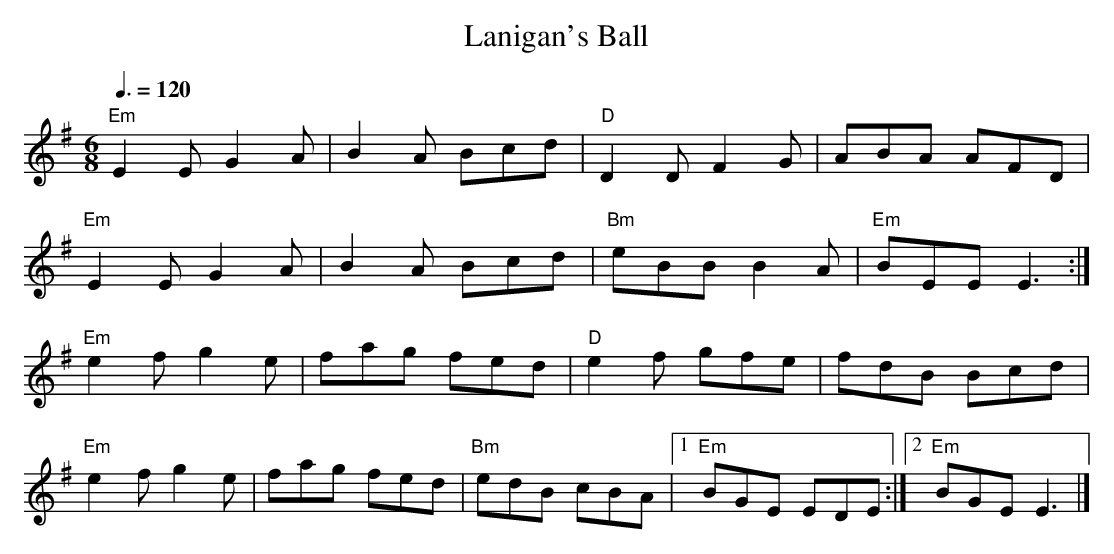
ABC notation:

X:1
T:Lanigan's Ball
M:6/8
L:1/8
Q:3/8=120
K:G
"Em" E2E G2A|B2A Bcd| "D" D2D F2G|ABA AFD|
"Em" E2E G2A|B2A Bcd|"Bm" eBB B2A| "Em" BEE E3:|
"Em" e2f g2e|fag fed| "D" e2f gfe|fdB Bcd|
"Em" e2f g2e|fag fed| "Bm" edB cBA|[1 "Em" BGE EDE:|[2 "Em" BGE E3|]
